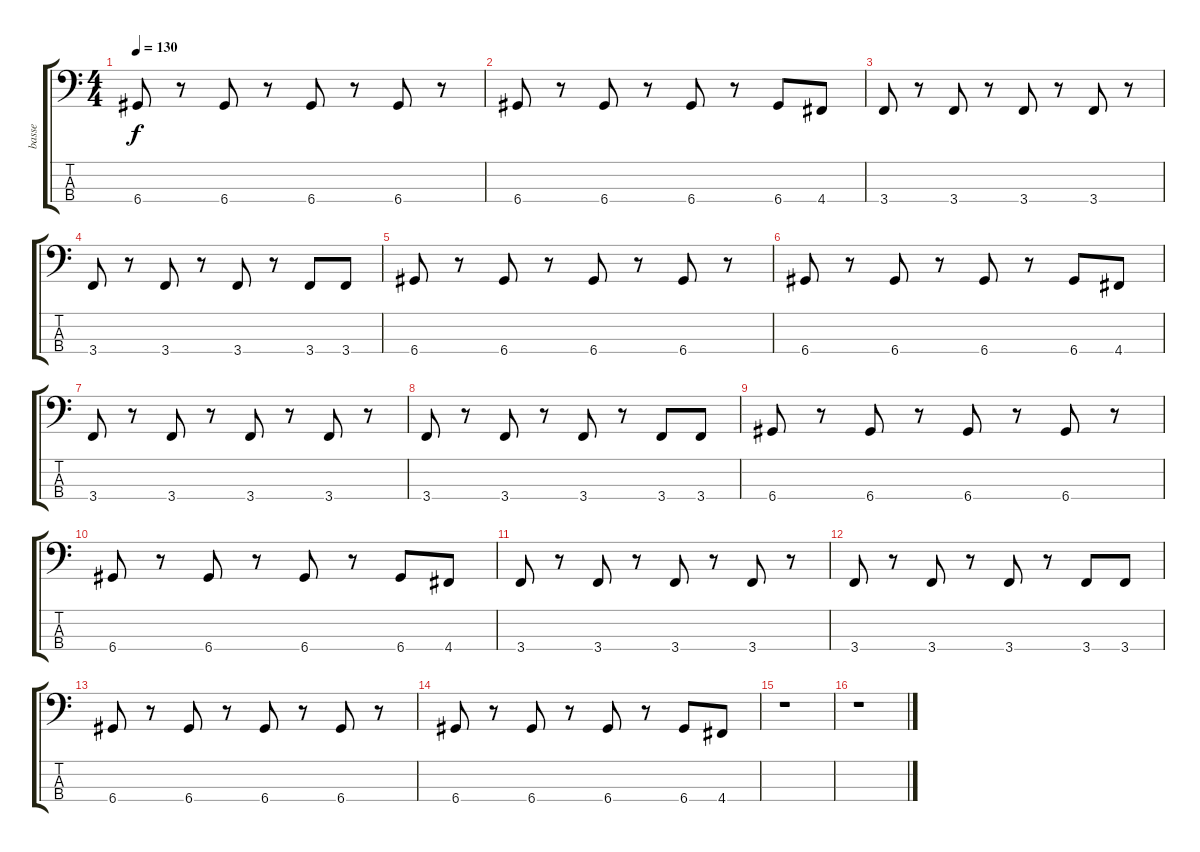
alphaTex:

\track ("basse" "basse") {instrument electricbassfinger}
\staff {score tabs}
\tuning (G2 D2 A1 D1) {hide}
\ts (4 4)
\tempo 130
\clef f4
\ks c
6.4.8{dy f} r.8 6.4.8 r.8 6.4.8 r.8 6.4.8 r.8 |
6.4.8 r.8 6.4.8 r.8 6.4.8 r.8 6.4.8 4.4.8 |
3.4.8 r.8 3.4.8 r.8 3.4.8 r.8 3.4.8 r.8 |
3.4.8 r.8 3.4.8 r.8 3.4.8 r.8 3.4.8 3.4.8 |
6.4.8 r.8 6.4.8 r.8 6.4.8 r.8 6.4.8 r.8 |
6.4.8 r.8 6.4.8 r.8 6.4.8 r.8 6.4.8 4.4.8 |
3.4.8 r.8 3.4.8 r.8 3.4.8 r.8 3.4.8 r.8 |
3.4.8 r.8 3.4.8 r.8 3.4.8 r.8 3.4.8 3.4.8 |
6.4.8 r.8 6.4.8 r.8 6.4.8 r.8 6.4.8 r.8 |
6.4.8 r.8 6.4.8 r.8 6.4.8 r.8 6.4.8 4.4.8 |
3.4.8 r.8 3.4.8 r.8 3.4.8 r.8 3.4.8 r.8 |
3.4.8 r.8 3.4.8 r.8 3.4.8 r.8 3.4.8 3.4.8 |
6.4.8 r.8 6.4.8 r.8 6.4.8 r.8 6.4.8 r.8 |
6.4.8 r.8 6.4.8 r.8 6.4.8 r.8 6.4.8 4.4.8 |
r.1 |
r.1
